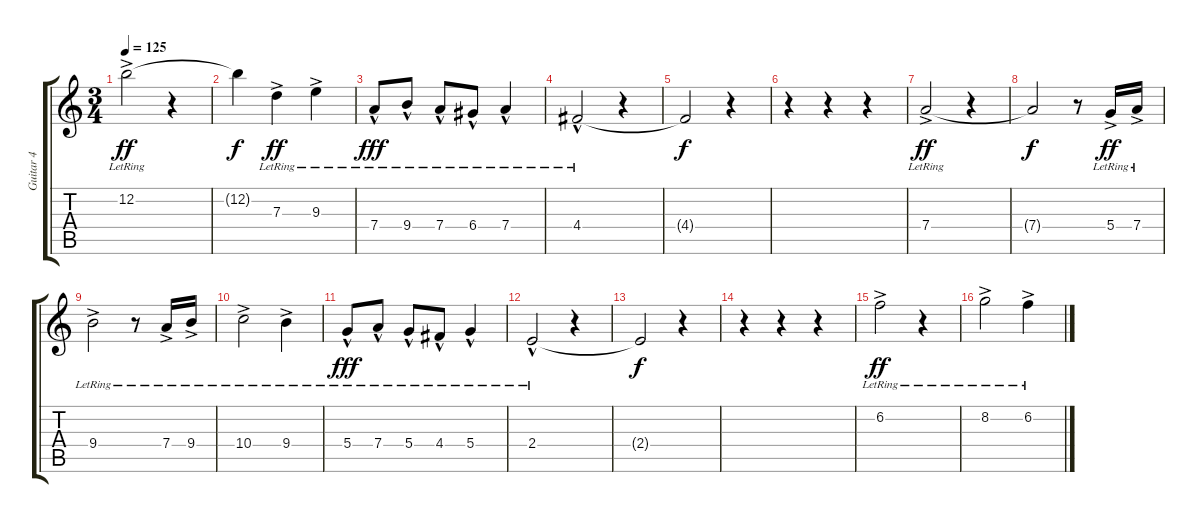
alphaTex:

\track ("Guitar 4" "Guitar 4") {instrument acousticguitarnylon}
\staff {score tabs}
\tuning (E4 B3 G3 D3 A2 E2) {hide}
\ts (3 4)
\tempo 125
\clef g2
\ks c
12.2{ac lr}.2{dy ff} r.4 |
12.2{t}.4{dy f} 7.3{ac lr}.4{dy ff} 9.3{ac lr}.4 |
7.4{hac lr}.8{dy fff} 9.4{hac lr}.8 7.4{hac lr}.8 6.4{hac lr}.8 7.4{hac lr}.4 |
4.4{hac lr}.2 r.4 |
4.4{t}.2{dy f} r.4 |
r.4 r.4 r.4 |
7.4{ac lr}.2{dy ff} r.4 |
7.4{t}.2{dy f} r.8 5.4{ac lr}.16{dy ff} 7.4{ac lr}.16 |
9.4{ac lr}.2 r.8 7.4{ac lr}.16 9.4{ac lr}.16 |
10.4{ac lr}.2 9.4{ac lr}.4 |
5.4{hac lr}.8{dy fff} 7.4{hac lr}.8 5.4{hac lr}.8 4.4{hac lr}.8 5.4{hac lr}.4 |
2.4{hac lr}.2 r.4 |
2.4{t}.2{dy f} r.4 |
r.4 r.4 r.4 |
6.2{ac lr}.2{dy ff} r.4 |
8.2{ac lr}.2 6.2{ac lr}.4
